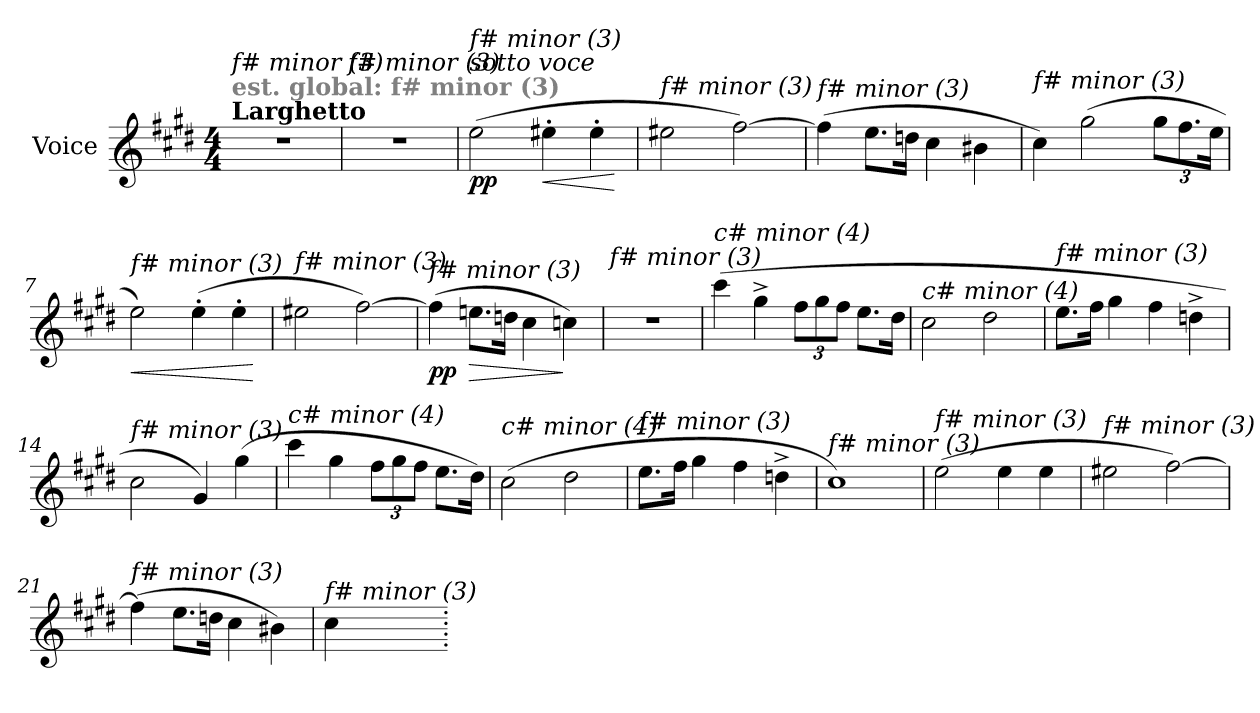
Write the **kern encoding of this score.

**kern	**dynam
*part1	*part1
*staff1	*staff1
*I"Voice	*
*I'V	*
*clefG2	*
*k[f#c#g#d#]	*
*M4/4	*
*MM84	*
=1	=1
!LO:TX:a:B:t=Larghetto	!
!LO:TX:a:B:color=#808080:t=est. global&colon; f# minor (3)	!
!LO:TX:i:t=f# minor (3)	!
1r	.
=2	=2
!LO:TX:i:t=f# minor (3)	!
1r	.
=3	=3
!LO:TX:a:i:t=sotto voce	!
!LO:TX:i:t=f# minor (3)	!
!	!LO:DY:b
(>2ee\	pp
!	!LO:HP:b
4ee#X'\	<
4ee#'\	.
.	[
=4	=4
!LO:TX:i:t=f# minor (3)	!
2ee#X\	.
[2ff#\)	.
=5	=5
!LO:TX:i:t=f# minor (3)	!
(>4ff#\]	.
8.ee\L	.
16ddn\Jk	.
4cc#\	.
4b#Xi\	.
=6	=6
!LO:TX:i:t=f# minor (3)	!
4cc#\)	.
(>2gg#\	.
*Xbrackettup	*
12gg#\L	.
12.ff#\	.
24ee\Jk	.
=7	=7
!LO:TX:i:t=f# minor (3)	!
!	!LO:HP:b
2ee\)	<
(>4ee'\	.
4ee'\	.
.	[
!!LO:LB:g=z
=8	=8
!LO:TX:i:t=f# minor (3)	!
2ee#X\	.
[2ff#\)	.
=9	=9
!LO:TX:i:t=f# minor (3)	!
!	!LO:DY:b
(>4ff#\]	pp
!	!LO:HP:b
8.een\L	>
16ddn\Jk	.
4cc#\	.
4ccnj\)	]
=10	=10
!LO:TX:i:t=f# minor (3)	!
1r	.
=11	=11
!LO:TX:i:t=c# minor (4)	!
(>4ccc#\	.
4gg#^\	.
12ff#\L	.
12gg#\	.
12ff#\J	.
8.ee\L	.
16dd#\Jk	.
=12	=12
!LO:TX:i:t=c# minor (4)	!
2cc#\	.
2dd#\	.
=13	=13
!LO:TX:i:t=f# minor (3)	!
8.ee\L	.
16ff#\Jk	.
4gg#\	.
4ff#\	.
4ddn^\	.
=14	=14
!LO:TX:i:t=f# minor (3)	!
2cc#\	.
4g#/)	.
(>4gg#\	.
!!LO:LB:g=z
=15	=15
!LO:TX:i:t=c# minor (4)	!
4ccc#\	.
4gg#\	.
12ff#\L	.
12gg#\	.
12ff#\J	.
8.ee\L	.
16dd#\Jk)	.
=16	=16
!LO:TX:i:t=c# minor (4)	!
(>2cc#\	.
2dd#\	.
=17	=17
!LO:TX:i:t=f# minor (3)	!
8.ee\L	.
16ff#\Jk	.
4gg#\	.
4ff#\	.
4ddn^\	.
=18	=18
!LO:TX:i:t=f# minor (3)	!
1cc#)	.
=19	=19
!LO:TX:i:t=f# minor (3)	!
(>2ee\	.
4ee\	.
4ee\	.
=20	=20
!LO:TX:i:t=f# minor (3)	!
2ee#X\	.
[2ff#\)	.
=21	=21
!LO:TX:i:t=f# minor (3)	!
(>4ff#\]	.
8.ee\L	.
16ddn\Jk	.
4cc#\	.
4b#Xi\)	.
=22	=22
!LO:TX:i:t=f# minor (3)	!
4cc#\	.
=.	=.
*-	*-
